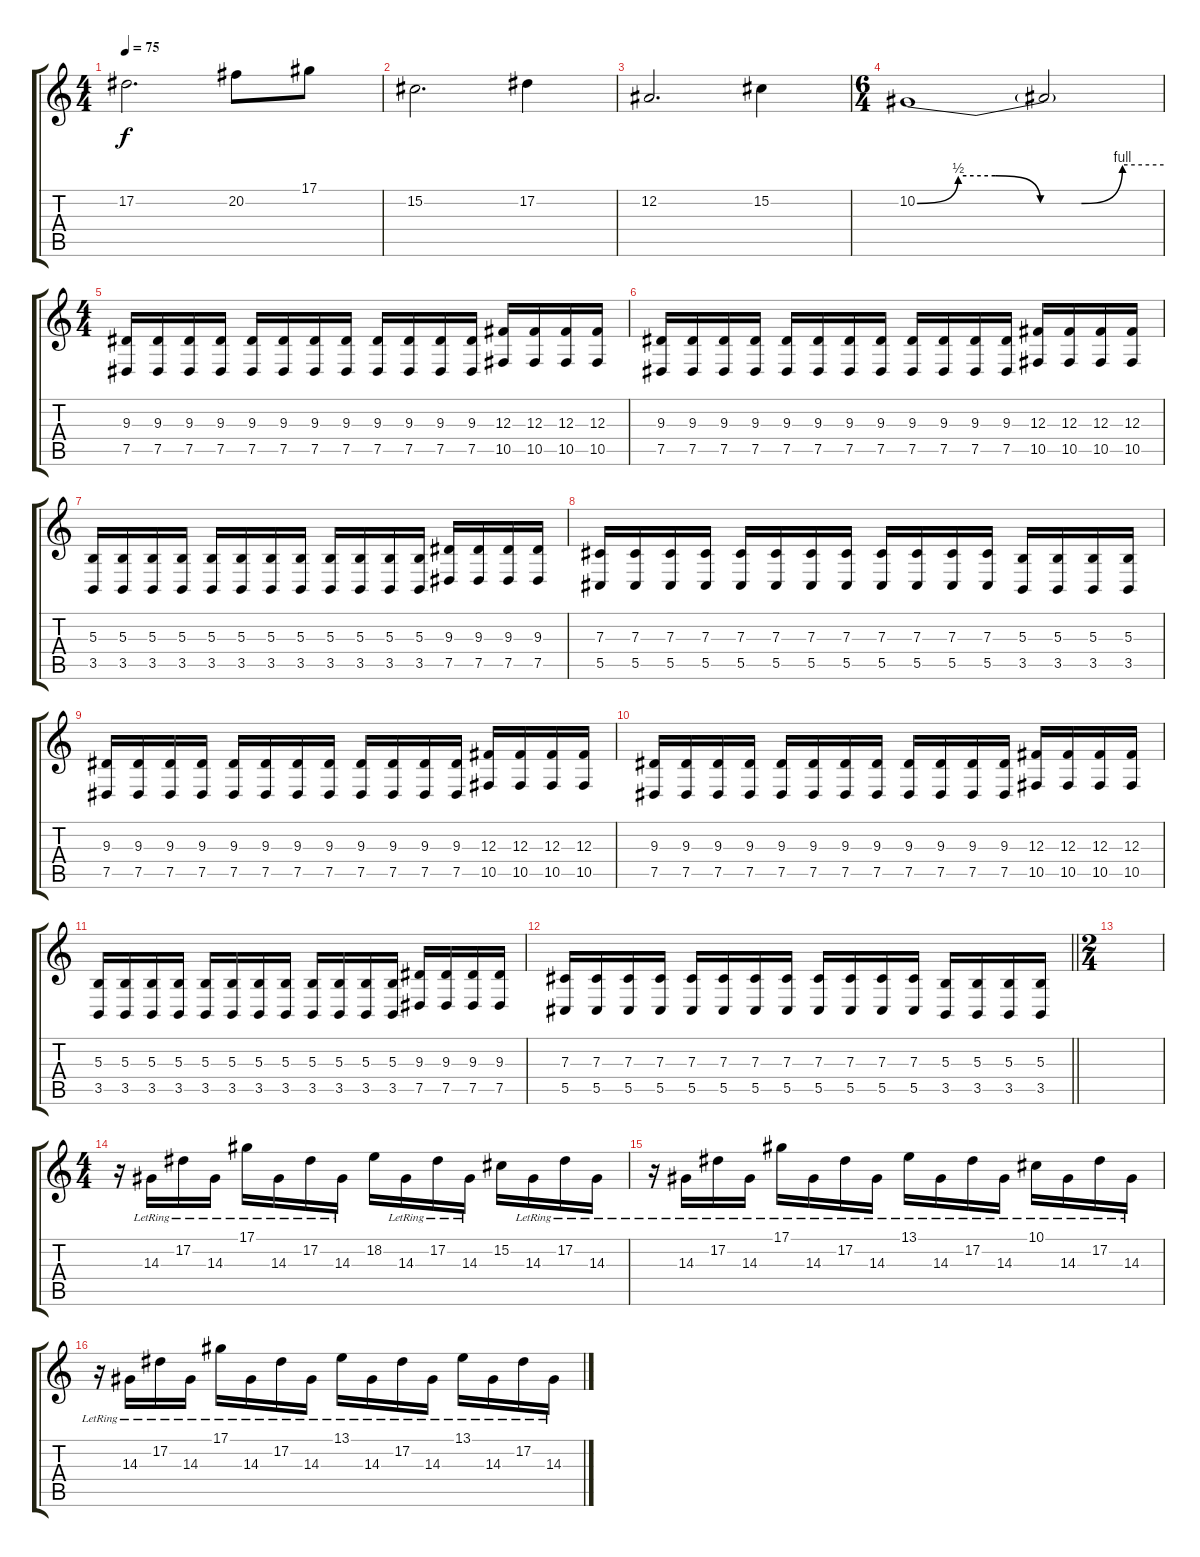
\track "" {instrument electricgrandpiano}
\staff {score tabs}
\tuning (Eb4 Bb3 Gb3 Db3 Ab2 Db2) {hide}
\ts (4 4)
\tempo 75
\clef g2
\ks c
17.2.2{d dy f} 20.2.8 17.1.8 |
15.2.2{d} 17.2.4 |
12.2.2{d} 15.2.4 |
\ts (6 4)
10.2{be (custom 0 0 10 2 19 2 30 0 40 0 50 4 60 4)}.1 10.2{t}.2 |
\ts (4 4)
(9.3 7.5).16 (9.3 7.5).16 (9.3 7.5).16 (9.3 7.5).16 (9.3 7.5).16 (9.3 7.5).16 (9.3 7.5).16 (9.3 7.5).16 (9.3 7.5).16 (9.3 7.5).16 (9.3 7.5).16 (9.3 7.5).16 (12.3 10.5).16 (12.3 10.5).16 (12.3 10.5).16 (12.3 10.5).16 |
(9.3 7.5).16 (9.3 7.5).16 (9.3 7.5).16 (9.3 7.5).16 (9.3 7.5).16 (9.3 7.5).16 (9.3 7.5).16 (9.3 7.5).16 (9.3 7.5).16 (9.3 7.5).16 (9.3 7.5).16 (9.3 7.5).16 (12.3 10.5).16 (12.3 10.5).16 (12.3 10.5).16 (12.3 10.5).16 |
(5.3 3.5).16 (5.3 3.5).16 (5.3 3.5).16 (5.3 3.5).16 (5.3 3.5).16 (5.3 3.5).16 (5.3 3.5).16 (5.3 3.5).16 (5.3 3.5).16 (5.3 3.5).16 (5.3 3.5).16 (5.3 3.5).16 (9.3 7.5).16 (9.3 7.5).16 (9.3 7.5).16 (9.3 7.5).16 |
(7.3 5.5).16 (7.3 5.5).16 (7.3 5.5).16 (7.3 5.5).16 (7.3 5.5).16 (7.3 5.5).16 (7.3 5.5).16 (7.3 5.5).16 (7.3 5.5).16 (7.3 5.5).16 (7.3 5.5).16 (7.3 5.5).16 (5.3 3.5).16 (5.3 3.5).16 (5.3 3.5).16 (5.3 3.5).16 |
(9.3 7.5).16 (9.3 7.5).16 (9.3 7.5).16 (9.3 7.5).16 (9.3 7.5).16 (9.3 7.5).16 (9.3 7.5).16 (9.3 7.5).16 (9.3 7.5).16 (9.3 7.5).16 (9.3 7.5).16 (9.3 7.5).16 (12.3 10.5).16 (12.3 10.5).16 (12.3 10.5).16 (12.3 10.5).16 |
(9.3 7.5).16 (9.3 7.5).16 (9.3 7.5).16 (9.3 7.5).16 (9.3 7.5).16 (9.3 7.5).16 (9.3 7.5).16 (9.3 7.5).16 (9.3 7.5).16 (9.3 7.5).16 (9.3 7.5).16 (9.3 7.5).16 (12.3 10.5).16 (12.3 10.5).16 (12.3 10.5).16 (12.3 10.5).16 |
(5.3 3.5).16 (5.3 3.5).16 (5.3 3.5).16 (5.3 3.5).16 (5.3 3.5).16 (5.3 3.5).16 (5.3 3.5).16 (5.3 3.5).16 (5.3 3.5).16 (5.3 3.5).16 (5.3 3.5).16 (5.3 3.5).16 (9.3 7.5).16 (9.3 7.5).16 (9.3 7.5).16 (9.3 7.5).16 |
\barLineRight lightlight
(7.3 5.5).16 (7.3 5.5).16 (7.3 5.5).16 (7.3 5.5).16 (7.3 5.5).16 (7.3 5.5).16 (7.3 5.5).16 (7.3 5.5).16 (7.3 5.5).16 (7.3 5.5).16 (7.3 5.5).16 (7.3 5.5).16 (5.3 3.5).16 (5.3 3.5).16 (5.3 3.5).16 (5.3 3.5).16 |
\ts (2 4)
\section ("" "")
|
\ts (4 4)
r.16 14.3{lr}.16{instrument acousticguitarsteel} 17.2{lr}.16 14.3{lr}.16 17.1{lr}.16 14.3{lr}.16 17.2{lr}.16 14.3{lr}.16 18.2.16 14.3{lr}.16 17.2{lr}.16 14.3{lr}.16 15.2.16 14.3{lr}.16 17.2{lr}.16 14.3{lr}.16 |
r.16 14.3{lr}.16 17.2{lr}.16 14.3{lr}.16 17.1{lr}.16 14.3{lr}.16 17.2{lr}.16 14.3{lr}.16 13.1{lr}.16 14.3{lr}.16 17.2{lr}.16 14.3{lr}.16 10.1{lr}.16 14.3{lr}.16 17.2{lr}.16 14.3{lr}.16 |
r.16 14.3{lr}.16 17.2{lr}.16 14.3{lr}.16 17.1{lr}.16 14.3{lr}.16 17.2{lr}.16 14.3{lr}.16 13.1{lr}.16 14.3{lr}.16 17.2{lr}.16 14.3{lr}.16 13.1{lr}.16 14.3{lr}.16 17.2{lr}.16 14.3{lr}.16
